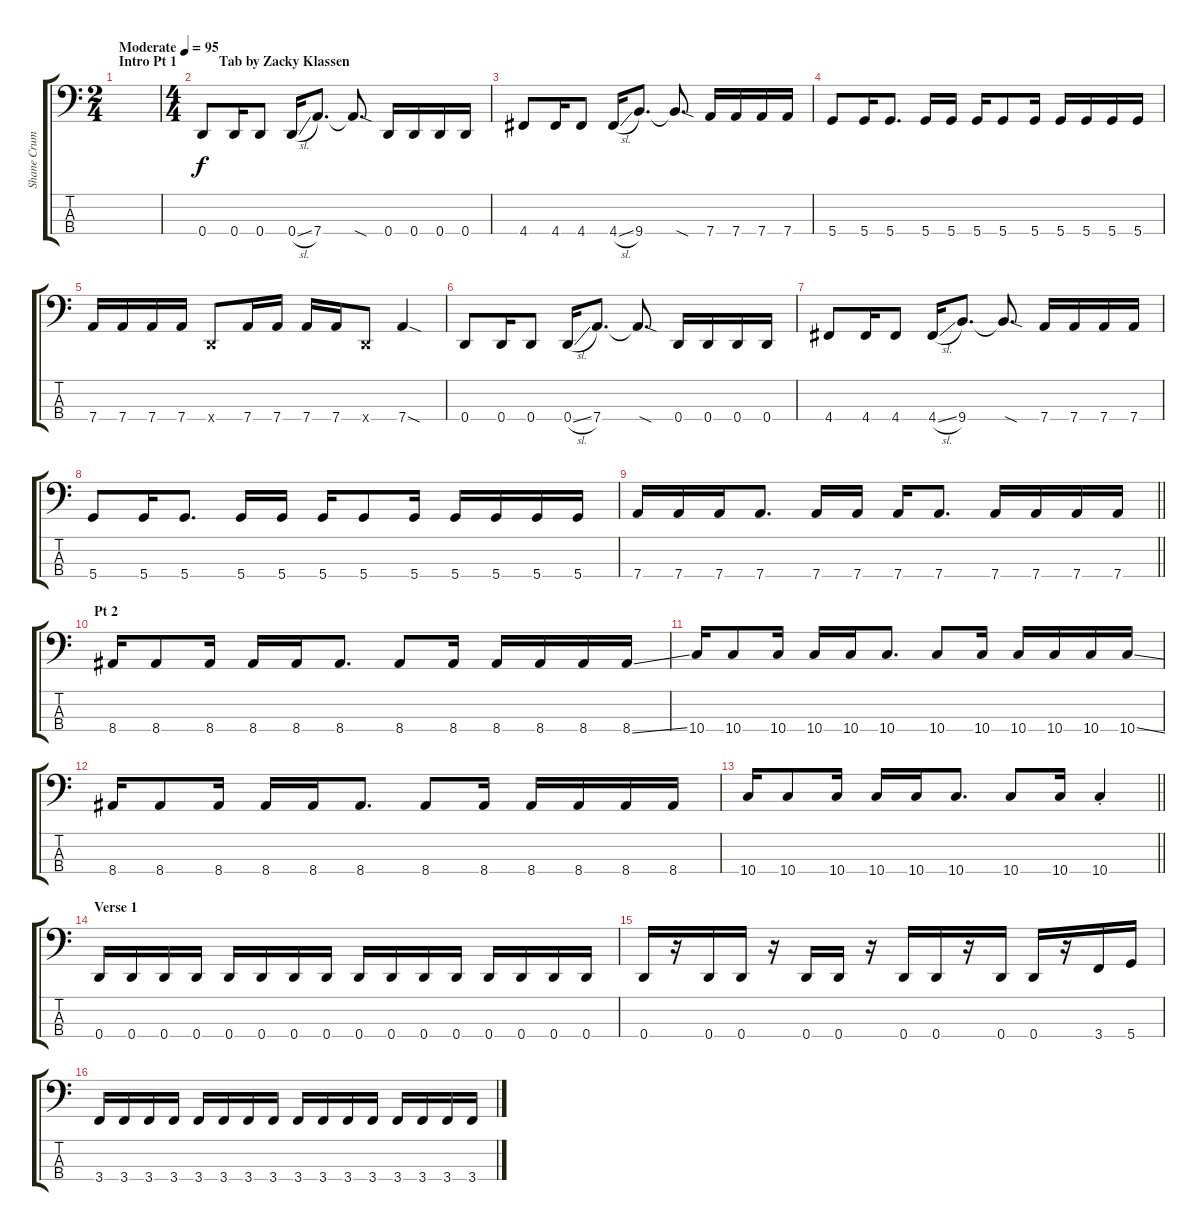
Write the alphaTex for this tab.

\track ("Shane Crump [Bass]" "Shane Crum") {instrument electricbasspick}
\staff {score tabs}
\tuning (G2 D2 A1 D1) {hide}
\ts (2 4)
\section ("" "Intro Pt 1            Tab by Zacky Klassen")
\tempo (95 "Moderate")
\clef f4
\ks c
|
\ts (4 4)
0.4.8 0.4.16 0.4.8 0.4{sl}.16 7.4.8{d} 7.4{sod t}.8{d} 0.4.16 0.4.16 0.4.16 0.4.16 |
4.4.8 4.4.16 4.4.8 4.4{sl}.16 9.4.8{d} 9.4{sod t}.8{d} 7.4.16 7.4.16 7.4.16 7.4.16 |
5.4.8 5.4.16 5.4.8{d} 5.4.16 5.4.16 5.4.16 5.4.8 5.4.16 5.4.16 5.4.16 5.4.16 5.4.16 |
7.4.16 7.4.16 7.4.16 7.4.16 0.4{x}.8 7.4.16 7.4.16 7.4.16 7.4.16 0.4{x}.8 7.4{sod}.4 |
0.4.8 0.4.16 0.4.8 0.4{sl}.16 7.4.8{d} 7.4{sod t}.8{d} 0.4.16 0.4.16 0.4.16 0.4.16 |
4.4.8 4.4.16 4.4.8 4.4{sl}.16 9.4.8{d} 9.4{sod t}.8{d} 7.4.16 7.4.16 7.4.16 7.4.16 |
5.4.8 5.4.16 5.4.8{d} 5.4.16 5.4.16 5.4.16 5.4.8 5.4.16 5.4.16 5.4.16 5.4.16 5.4.16 |
\barLineRight lightlight
7.4.16 7.4.16 7.4.16 7.4.8{d} 7.4.16 7.4.16 7.4.16 7.4.8{d} 7.4.16 7.4.16 7.4.16 7.4.16 |
\section ("" "Pt 2")
8.4.16 8.4.8 8.4.16 8.4.16 8.4.16 8.4.8{d} 8.4.8 8.4.16 8.4.16 8.4.16 8.4.16 8.4{ss}.16 |
10.4.16 10.4.8 10.4.16 10.4.16 10.4.16 10.4.8{d} 10.4.8 10.4.16 10.4.16 10.4.16 10.4.16 10.4{ss}.16 |
8.4.16 8.4.8 8.4.16 8.4.16 8.4.16 8.4.8{d} 8.4.8 8.4.16 8.4.16 8.4.16 8.4.16 8.4.16 |
\barLineRight lightlight
10.4.16 10.4.8 10.4.16 10.4.16 10.4.16 10.4.8{d} 10.4.8 10.4.16 10.4{st}.4 |
\section ("" "Verse 1")
0.4.16 0.4.16 0.4.16 0.4.16 0.4.16 0.4.16 0.4.16 0.4.16 0.4.16 0.4.16 0.4.16 0.4.16 0.4.16 0.4.16 0.4.16 0.4.16 |
0.4.16 r.16 0.4.16 0.4.16 r.16 0.4.16 0.4.16 r.16 0.4.16 0.4.16 r.16 0.4.16 0.4.16 r.16 3.4.16 5.4.16 |
3.4.16 3.4.16 3.4.16 3.4.16 3.4.16 3.4.16 3.4.16 3.4.16 3.4.16 3.4.16 3.4.16 3.4.16 3.4.16 3.4.16 3.4.16 3.4.16
